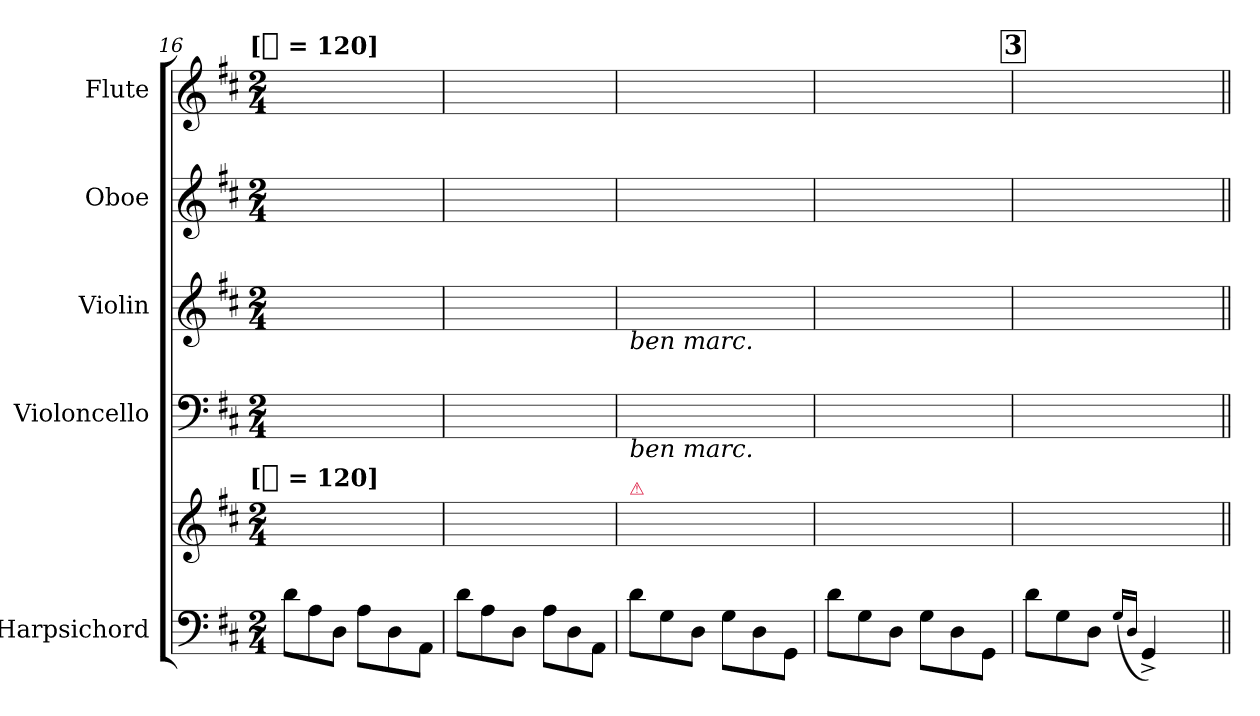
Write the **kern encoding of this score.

**kern	**kern	**kern	**kern	**kern	**kern
*part5	*part5	*part4	*part3	*part2	*part1
*staff6	*staff5	*staff4	*staff3	*staff2	*staff1
*I"Harpsichord	*	*I"Violoncello	*I"Violin	*I"Oboe	*I"Flute
*I'Hpsd.	*	*I'Vc.	*I'Vln.	*I'Ob.	*I'Fl.
*clefF4	*clefG2	*clefF4	*clefG2	*clefG2	*clefG2
*k[f#c#]	*k[f#c#]	*k[f#c#]	*k[f#c#]	*k[f#c#]	*k[f#c#]
*D:	*D:	*D:	*D:	*D:	*D:
!!LO:TX:omd:t=[[quarter] = 120]
*M2/4	*M2/4	*M2/4	*M2/4	*M2/4	*M2/4
*MM120	*MM120	*MM120	*MM120	*MM120	*MM120
*Xtuplet	*	*	*	*	*
=16	=16	=16	=16	=16	=16
!	!LO:TX:t=[[quarter] = 120]	!	!	!	!
12dL	2ryy	4ryy	4ryy	2ryy	2ryy
12A	.	.	.	.	.
12DJ	.	.	.	.	.
12AL	.	16ryy	16ryy	.	.
.	.	16ryy	16ryy	.	.
12D	.	.	.	.	.
.	.	8ryy	8ryy	.	.
12AAJ	.	.	.	.	.
=17	=17	=17	=17	=17	=17
12dL	2ryy	8ryy	8ryy	2ryy	2ryy
12A	.	.	.	.	.
.	.	16ryy	16ryy	.	.
12DJ	.	.	.	.	.
.	.	16ryy	16ryy	.	.
12AL	.	4ryy	4ryy	.	.
12D	.	.	.	.	.
12AAJ	.	.	.	.	.
=18	=18	=18	=18	=18	=18
!	!	!	!LO:TX:b:i:t=ben marc.	!	!
!	!	!LO:TX:b:i:t=ben marc.	!	!	!
!	!LO:TX:a:color=crimson:t=⚠	!	!	!	!
12dL	16ryy	8ryy	8ryy	2ryy	2ryy
.	16ryy	.	.	.	.
12G	.	.	.	.	.
.	16ryy	8ryy	8ryy	.	.
12DJ	.	.	.	.	.
.	16ryy	.	.	.	.
12G\L	16ryy	8ryy	8ryy	.	.
.	16ryy	.	.	.	.
12D	.	.	.	.	.
.	16ryy	8ryy	8ryy	.	.
12GGJ	.	.	.	.	.
.	16ryy	.	.	.	.
=19	=19	=19	=19	=19	=19
12dL	16ryy	4ryy	4ryy	2ryy	2ryy
.	16ryy	.	.	.	.
12G	.	.	.	.	.
.	16ryy	.	.	.	.
12DJ	.	.	.	.	.
.	16ryy	.	.	.	.
12G\L	16ryy	8ryy	8ryy	.	.
.	16ryy	.	.	.	.
12D	.	.	.	.	.
.	16ryy	8ryy	8ryy	.	.
12GGJ	.	.	.	.	.
.	16ryy	.	.	.	.
!!LO:REH:place=s1:t=3
=20	=20	=20	=20	=20	=20
12dL	16ryy	8ryy	8ryy	4ryy	4ryy
.	16ryy	.	.	.	.
12G	.	.	.	.	.
.	16ryy	8ryy	8ryy	.	.
12DJ	.	.	.	.	.
.	16ryy	.	.	.	.
(<16qqG/LL	.	.	.	.	.
16qqD/JJ	.	.	.	.	.
4GG^)	16ryy	8ryy	8ryy	8ryy	8ryy
.	16ryy	.	.	.	.
.	16ryy	8ryy	8ryy	8ryy	8ryy
.	16ryy	.	.	.	.
=||	=||	=||	=||	=||	=||
*-	*-	*-	*-	*-	*-
